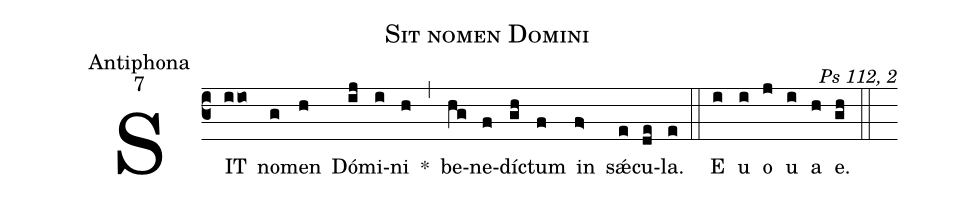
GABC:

name:Sit nomen Domini;
office-part:Antiphona;
mode:7;
commentary:Ps 112, 2;
%%
(c3) SIT(iio) no(g)men(h) Dó(ij)mi(i)ni(h) <sp>*</sp>(,) be(hg)ne(f)dí(gh)ctum(f) in(f>) sǽ(e)cu(de)la.(e) (::) <eu>E(i) u(i) o(j) u(i) a(h) e.</eu>(gh) (::)
